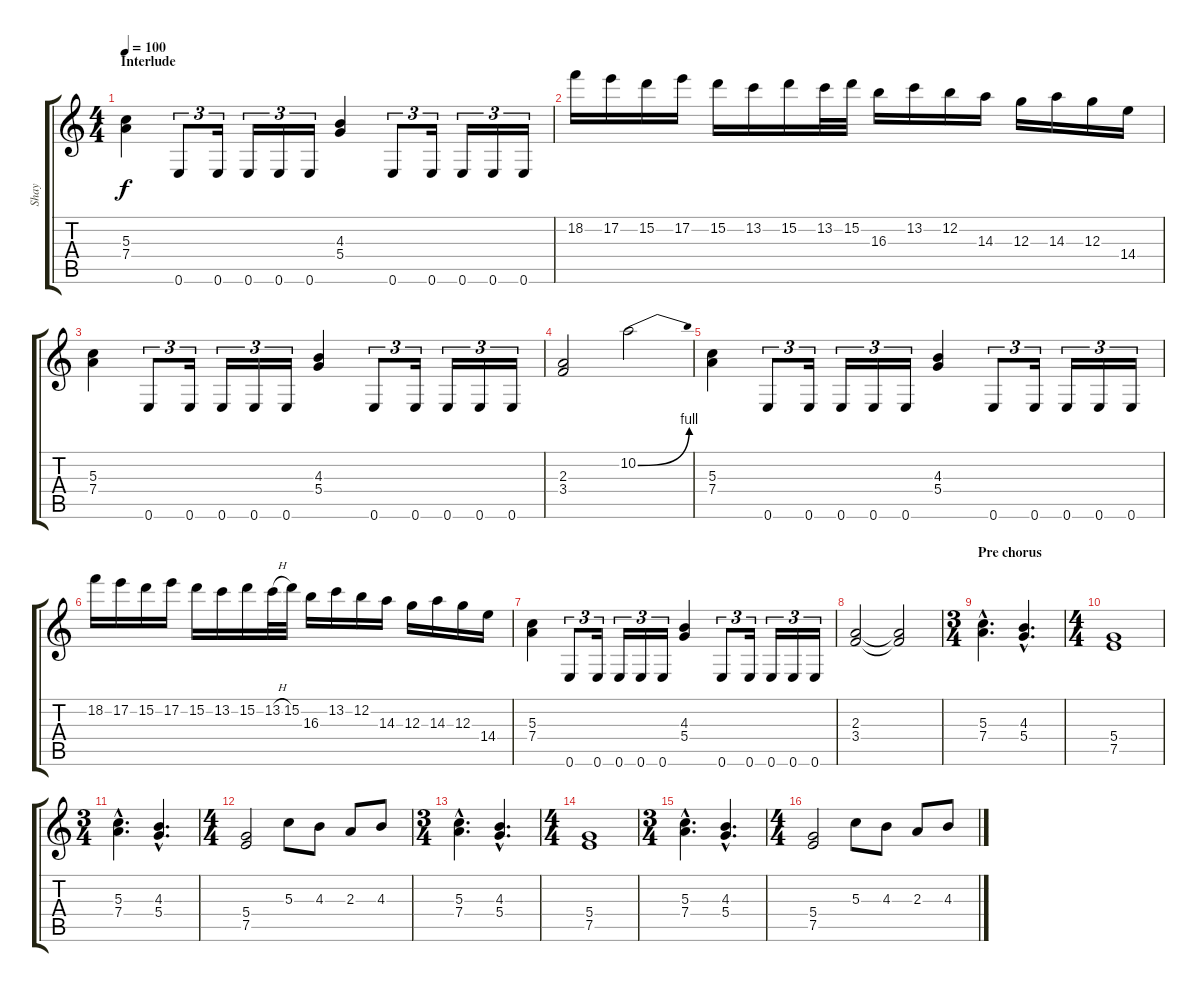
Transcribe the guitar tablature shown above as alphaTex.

\track ("Shay" "Shay") {instrument distortionguitar}
\staff {score tabs}
\tuning (E4 B3 G3 D3 A2 E2) {hide}
\ts (4 4)
\section ("" "Interlude")
\tempo 100
\clef g2
\ks c
(5.3 7.4).4{dy f} 0.6.8{tu (3 2)} 0.6.16{tu (3 2)} 0.6.16{tu (3 2)} 0.6.16{tu (3 2)} 0.6.16{tu (3 2)} (4.3 5.4).4 0.6.8{tu (3 2)} 0.6.16{tu (3 2)} 0.6.16{tu (3 2)} 0.6.16{tu (3 2)} 0.6.16{tu (3 2)} |
18.2.16 17.2.16 15.2.16 17.2.16 15.2.16 13.2.16 15.2.16 13.2.32 15.2.32 16.3.16 13.2.16 12.2.16 14.3.16 12.3.16 14.3.16 12.3.16 14.4.16 |
(5.3 7.4).4 0.6.8{tu (3 2)} 0.6.16{tu (3 2)} 0.6.16{tu (3 2)} 0.6.16{tu (3 2)} 0.6.16{tu (3 2)} (4.3 5.4).4 0.6.8{tu (3 2)} 0.6.16{tu (3 2)} 0.6.16{tu (3 2)} 0.6.16{tu (3 2)} 0.6.16{tu (3 2)} |
(2.3 3.4).2 10.2{be (bend 0 0 60 4)}.2 |
(5.3 7.4).4 0.6.8{tu (3 2)} 0.6.16{tu (3 2)} 0.6.16{tu (3 2)} 0.6.16{tu (3 2)} 0.6.16{tu (3 2)} (4.3 5.4).4 0.6.8{tu (3 2)} 0.6.16{tu (3 2)} 0.6.16{tu (3 2)} 0.6.16{tu (3 2)} 0.6.16{tu (3 2)} |
18.2.16 17.2.16 15.2.16 17.2.16 15.2.16 13.2.16 15.2.16 13.2{h}.32 15.2.32 16.3.16 13.2.16 12.2.16 14.3.16 12.3.16 14.3.16 12.3.16 14.4.16 |
(5.3 7.4).4 0.6.8{tu (3 2)} 0.6.16{tu (3 2)} 0.6.16{tu (3 2)} 0.6.16{tu (3 2)} 0.6.16{tu (3 2)} (4.3 5.4).4 0.6.8{tu (3 2)} 0.6.16{tu (3 2)} 0.6.16{tu (3 2)} 0.6.16{tu (3 2)} 0.6.16{tu (3 2)} |
(2.3 3.4).2 (2.3{t} 3.4{t}).2 |
\ts (3 4)
\section ("" "Pre chorus")
(5.3{hac} 7.4{hac}).4{d} (4.3{hac} 5.4{hac}).4{d} |
\ts (4 4)
(5.4 7.5).1 |
\ts (3 4)
(5.3{hac} 7.4{hac}).4{d} (4.3{hac} 5.4{hac}).4{d} |
\ts (4 4)
(5.4 7.5).2 5.3.8 4.3.8 2.3.8 4.3.8 |
\ts (3 4)
(5.3{hac} 7.4{hac}).4{d} (4.3{hac} 5.4{hac}).4{d} |
\ts (4 4)
(5.4 7.5).1 |
\ts (3 4)
(5.3{hac} 7.4{hac}).4{d} (4.3{hac} 5.4{hac}).4{d} |
\ts (4 4)
(5.4 7.5).2 5.3.8 4.3.8 2.3.8 4.3.8
